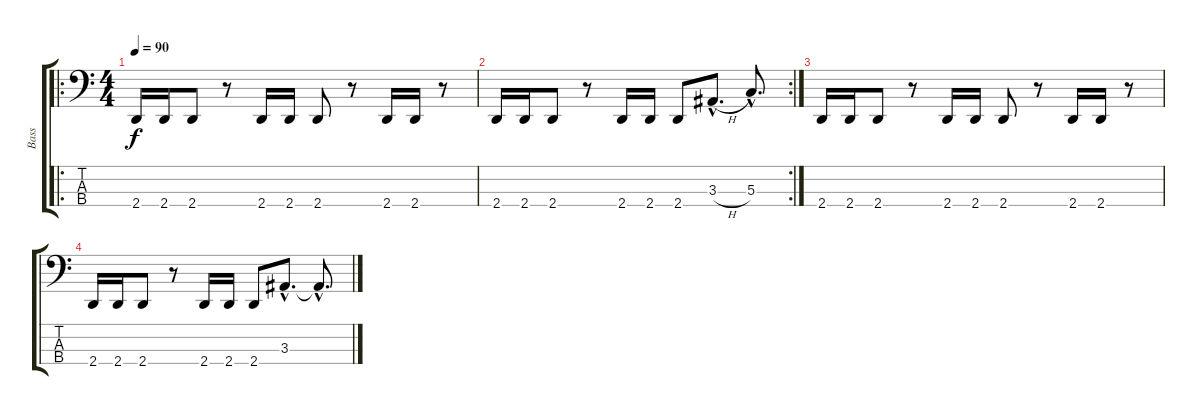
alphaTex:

\track ("Bass" "Bass") {instrument electricbassfinger}
\staff {score tabs}
\tuning (F2 C2 G1 C1) {hide}
\ro
\ts (4 4)
\tempo 90
\clef f4
\ks c
2.4.16{dy f} 2.4.16 2.4.8 r.8 2.4.16 2.4.16 2.4.8 r.8 2.4.16 2.4.16 r.8 |
\rc 2
2.4.16 2.4.16 2.4.8 r.8 2.4.16 2.4.16 2.4.8 3.3{h hac}.8{d} 5.3{hac}.8{d} |
2.4.16 2.4.16 2.4.8 r.8 2.4.16 2.4.16 2.4.8 r.8 2.4.16 2.4.16 r.8 |
2.4.16 2.4.16 2.4.8 r.8 2.4.16 2.4.16 2.4.8 3.3{hac}.8{d} 3.3{hac t}.8{d}
